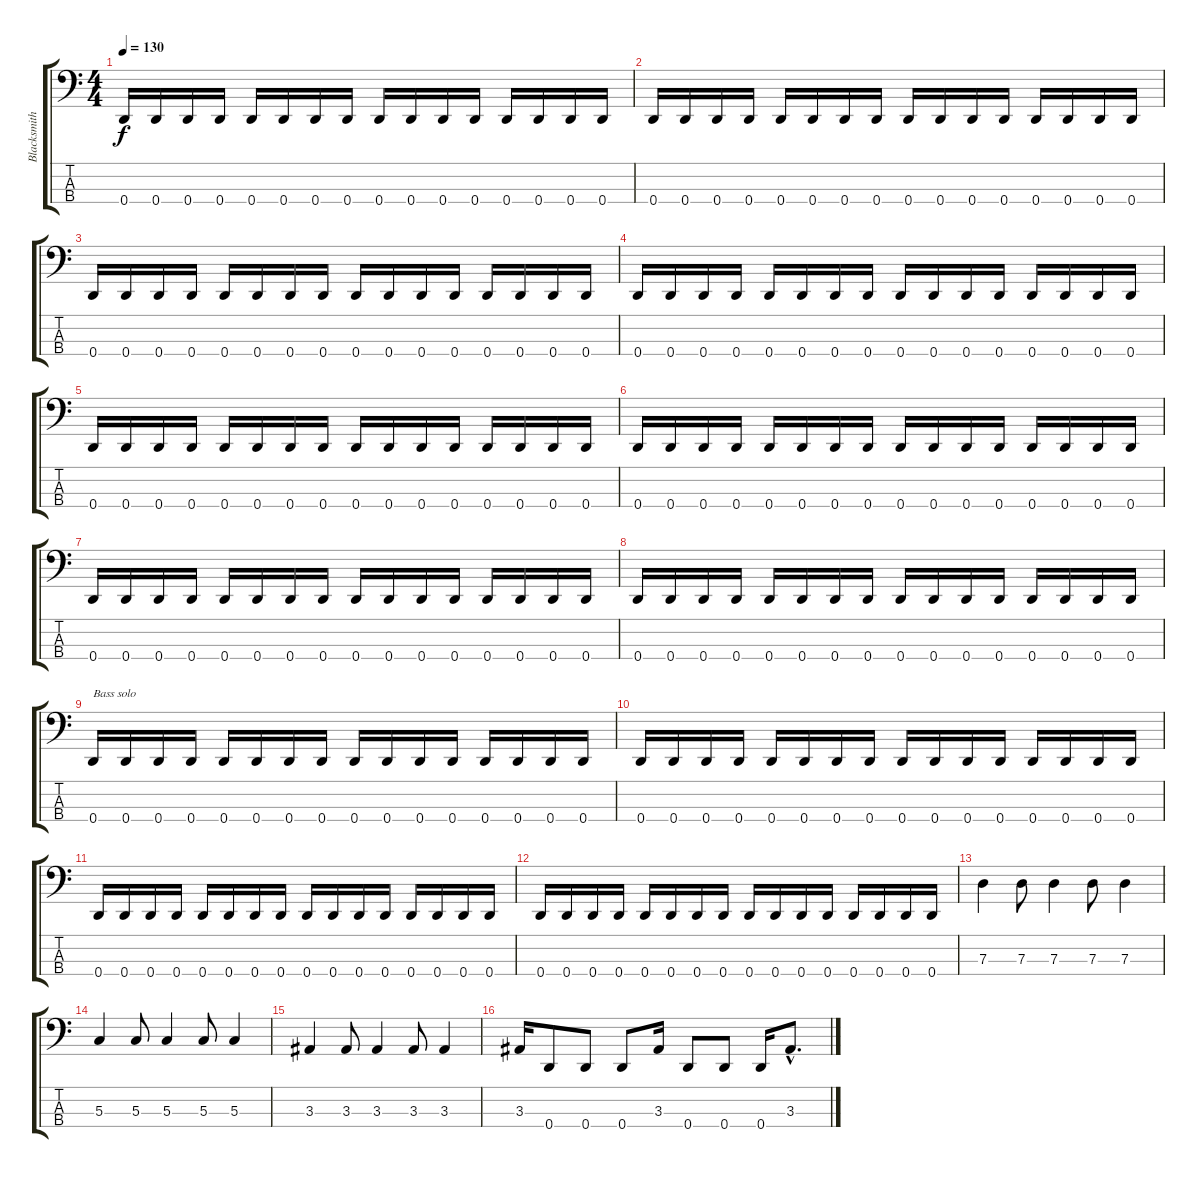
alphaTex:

\track ("Blacksmith" "Blacksmith") {instrument electricbasspick}
\staff {score tabs}
\tuning (F2 C2 G1 D1) {hide}
\ts (4 4)
\tempo 130
\clef f4
\ks c
0.4.16{dy f instrument electricbasspick} 0.4.16 0.4.16 0.4.16 0.4.16 0.4.16 0.4.16 0.4.16 0.4.16 0.4.16 0.4.16 0.4.16 0.4.16 0.4.16 0.4.16 0.4.16 |
0.4.16 0.4.16 0.4.16 0.4.16 0.4.16 0.4.16 0.4.16 0.4.16 0.4.16 0.4.16 0.4.16 0.4.16 0.4.16 0.4.16 0.4.16 0.4.16 |
0.4.16 0.4.16 0.4.16 0.4.16 0.4.16 0.4.16 0.4.16 0.4.16 0.4.16 0.4.16 0.4.16 0.4.16 0.4.16 0.4.16 0.4.16 0.4.16 |
0.4.16 0.4.16 0.4.16 0.4.16 0.4.16 0.4.16 0.4.16 0.4.16 0.4.16 0.4.16 0.4.16 0.4.16 0.4.16 0.4.16 0.4.16 0.4.16 |
0.4.16 0.4.16 0.4.16 0.4.16 0.4.16 0.4.16 0.4.16 0.4.16 0.4.16 0.4.16 0.4.16 0.4.16 0.4.16 0.4.16 0.4.16 0.4.16 |
0.4.16 0.4.16 0.4.16 0.4.16 0.4.16 0.4.16 0.4.16 0.4.16 0.4.16 0.4.16 0.4.16 0.4.16 0.4.16 0.4.16 0.4.16 0.4.16 |
0.4.16 0.4.16 0.4.16 0.4.16 0.4.16 0.4.16 0.4.16 0.4.16 0.4.16 0.4.16 0.4.16 0.4.16 0.4.16 0.4.16 0.4.16 0.4.16 |
0.4.16 0.4.16 0.4.16 0.4.16 0.4.16 0.4.16 0.4.16 0.4.16 0.4.16 0.4.16 0.4.16 0.4.16 0.4.16 0.4.16 0.4.16 0.4.16 |
0.4.16{txt "Bass solo "} 0.4.16 0.4.16 0.4.16 0.4.16 0.4.16 0.4.16 0.4.16 0.4.16 0.4.16 0.4.16 0.4.16 0.4.16 0.4.16 0.4.16 0.4.16 |
0.4.16 0.4.16 0.4.16 0.4.16 0.4.16 0.4.16 0.4.16 0.4.16 0.4.16 0.4.16 0.4.16 0.4.16 0.4.16 0.4.16 0.4.16 0.4.16 |
0.4.16 0.4.16 0.4.16 0.4.16 0.4.16 0.4.16 0.4.16 0.4.16 0.4.16 0.4.16 0.4.16 0.4.16 0.4.16 0.4.16 0.4.16 0.4.16 |
0.4.16 0.4.16 0.4.16 0.4.16 0.4.16 0.4.16 0.4.16 0.4.16 0.4.16 0.4.16 0.4.16 0.4.16 0.4.16 0.4.16 0.4.16 0.4.16 |
7.3.4{txt " "} 7.3.8 7.3.4 7.3.8 7.3.4 |
5.3.4 5.3.8 5.3.4 5.3.8 5.3.4 |
3.3.4 3.3.8 3.3.4 3.3.8 3.3.4 |
3.3.16 0.4.8 0.4.8 0.4.8 3.3.16 0.4.8 0.4.8 0.4.16 3.3{hac}.8{d}
